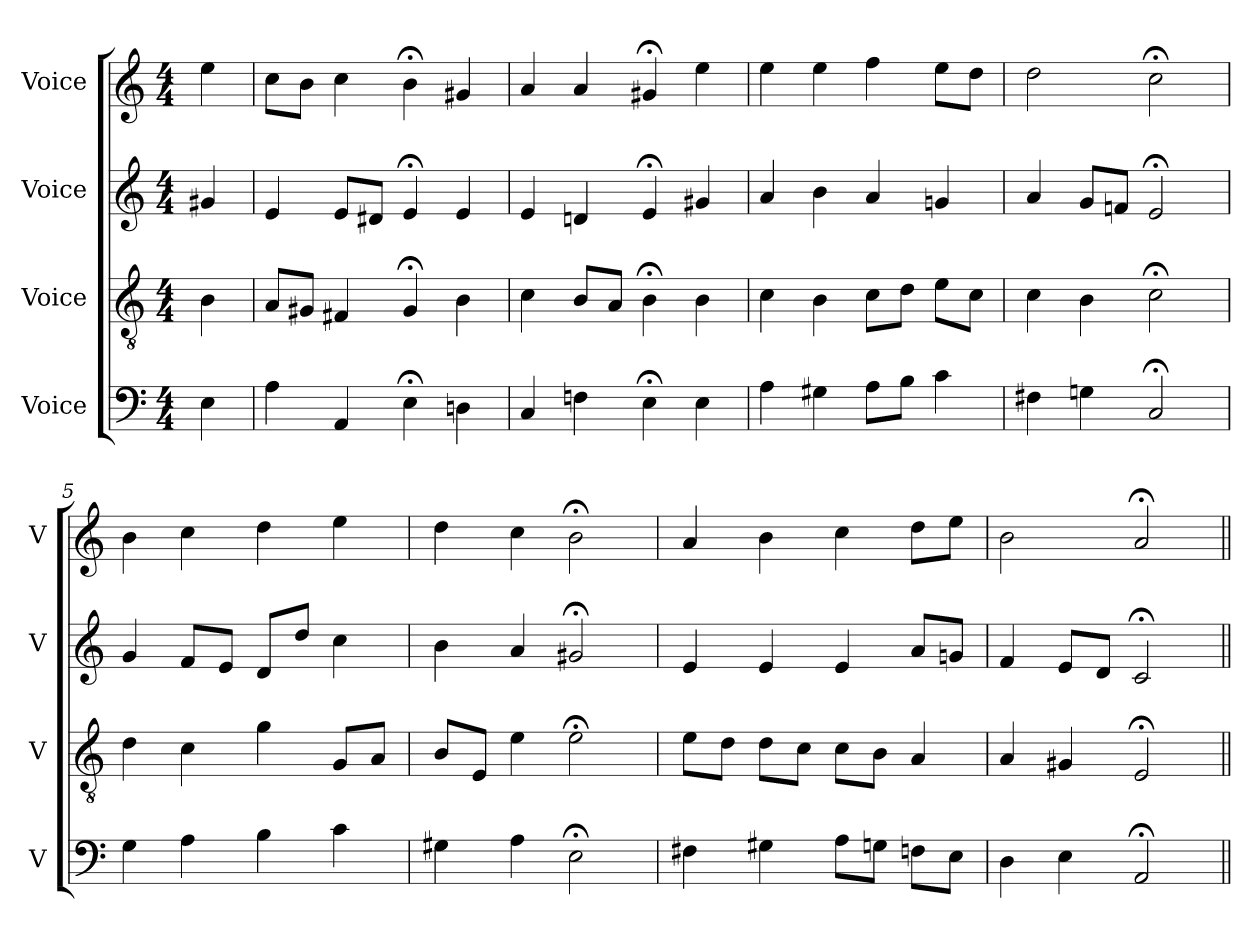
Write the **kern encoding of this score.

**kern	**kern	**kern	**kern
*part4	*part3	*part2	*part1
*staff4	*staff3	*staff2	*staff1
*I"Voice	*I"Voice	*I"Voice	*I"Voice
*I'V	*I'V	*I'V	*I'V
*clefF4	*clefGv2	*clefG2	*clefG2
*k[]	*k[]	*k[]	*k[]
*M4/4	*M4/4	*M4/4	*M4/4
*MM100	*MM100	*MM100	*MM100
=	=	=	=
4E\	4B\	4g#X/	4ee\
=1	=1	=1	=1
4A\	8A/L	4e/	8cc\L
.	8G#X/J	.	8b\J
4AA/	4F#X/	8e/L	4cc\
.	.	8d#X/J	.
4E;\	4G#;/	4e;/	4b;\
4Dn\	4B\	4e/	4g#X/
=2	=2	=2	=2
4C/	4c\	4e/	4a/
4Fn\	8B/L	4dn/	4a/
.	8A/J	.	.
4E;\	4B;\	4e;/	4g#X;/
4E\	4B\	4g#X/	4ee\
=3	=3	=3	=3
4A\	4c\	4a/	4ee\
4G#X\	4B\	4b\	4ee\
8A\L	8c\L	4a/	4ff\
8B\J	8d\J	.	.
4c\	8e\L	4gn/	8ee\L
.	8c\J	.	8dd\J
=4	=4	=4	=4
4F#X\	4c\	4a/	2dd\
4Gn\	4B\	8g/L	.
.	.	8fn/J	.
2C;/	2c;\	2e;/	2cc;\
!!LO:LB:g=z
=5	=5	=5	=5
4G\	4d\	4g/	4b\
4A\	4c\	8f/L	4cc\
.	.	8e/J	.
4B\	4g\	8d/L	4dd\
.	.	8dd/J	.
4c\	8G/L	4cc\	4ee\
.	8A/J	.	.
=6	=6	=6	=6
4G#X\	8B/L	4b\	4dd\
.	8E/J	.	.
4A\	4e\	4a/	4cc\
2E;\	2e;\	2g#X;/	2b;\
=7	=7	=7	=7
4F#X\	8e\L	4e/	4a/
.	8d\J	.	.
4G#X\	8d\L	4e/	4b\
.	8c\J	.	.
8A\L	8c\L	4e/	4cc\
8Gn\J	8B\J	.	.
8Fn\L	4A/	8a/L	8dd\L
8E\J	.	8gn/J	8ee\J
=8	=8	=8	=8
4D\	4A/	4f/	2b\
4E\	4G#X/	8e/L	.
.	.	8d/J	.
2AA;/	2E;/	2c;/	2a;/
=||	=||	=||	=||
*-	*-	*-	*-
